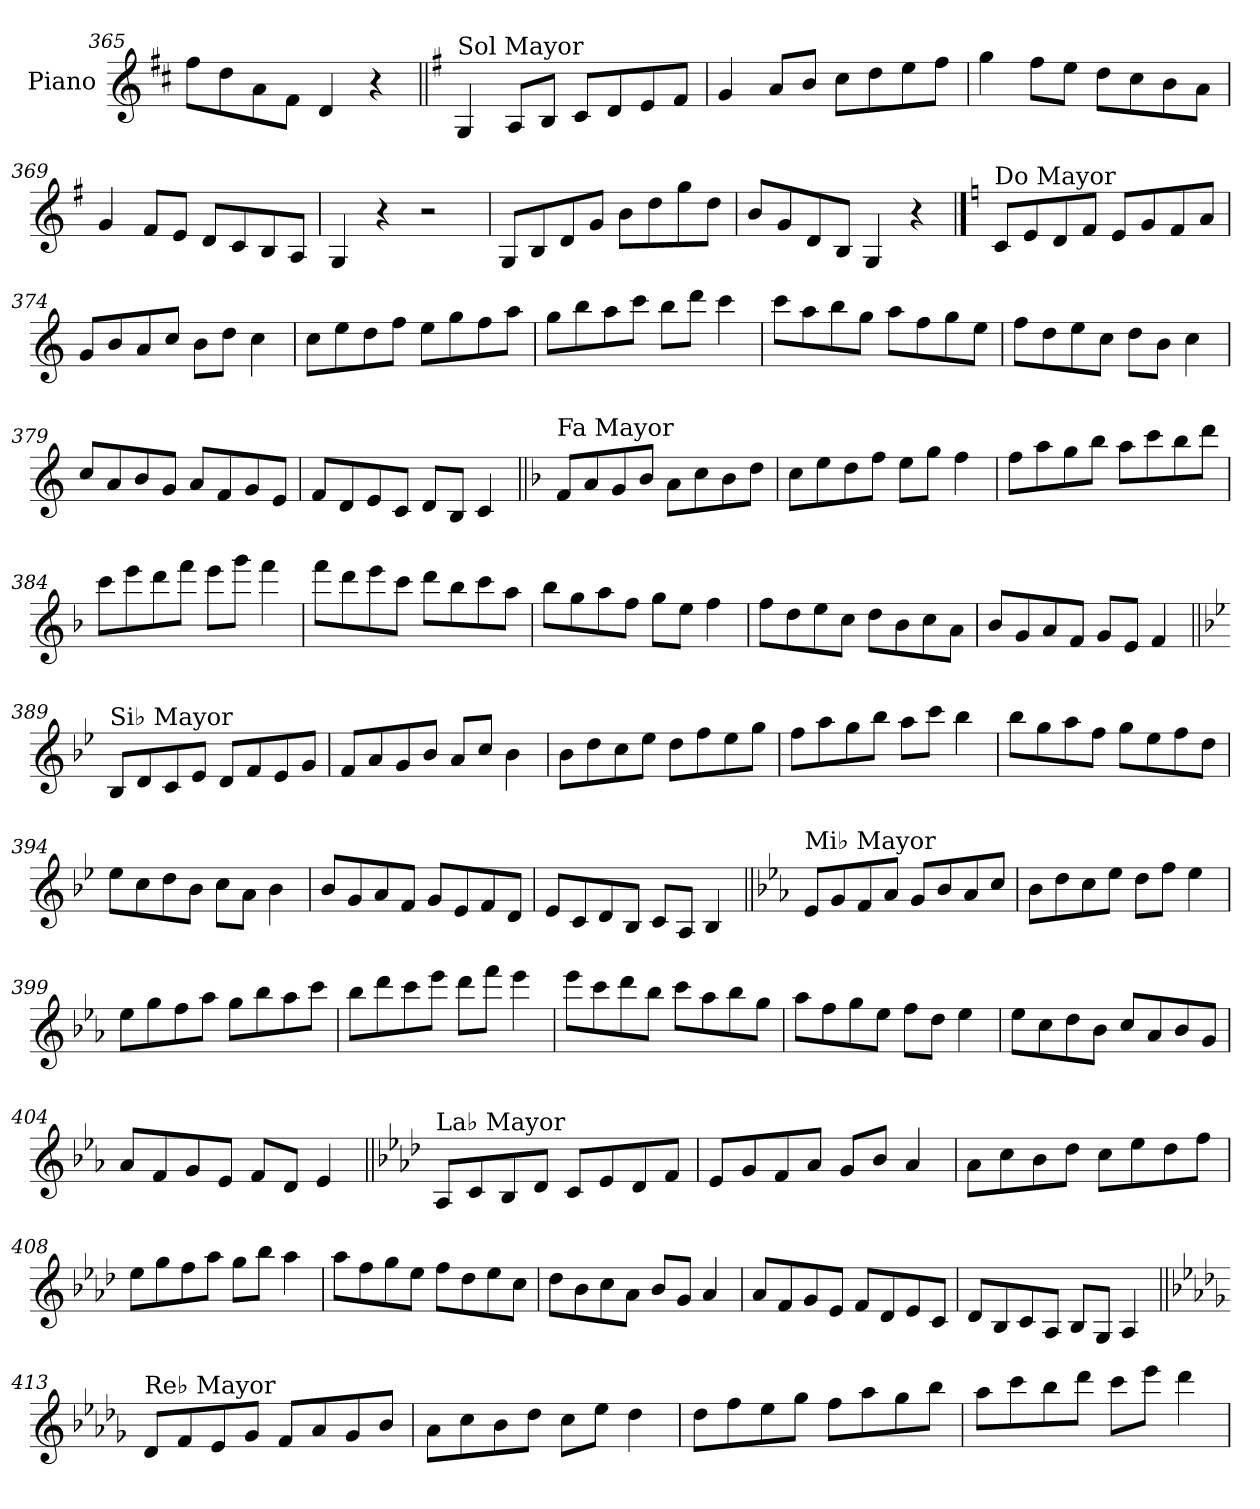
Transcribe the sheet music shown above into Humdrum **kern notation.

**kern
*part1
*staff1
*I"Piano
*I'Pno.
*clefG2
*k[f#c#]
=365
8ff#\L
8dd\
8a\
8f#\J
4d/
4r
!!LO:LB:g=z
=366||
*k[f#]
!LO:TX:a:t=Sol Mayor
4G/
8A/L
8B/J
8c/L
8d/
8e/
8f#/J
=367
4g/
8a/L
8b/J
8cc\L
8dd\
8ee\
8ff#\J
=368
4gg\
8ff#\L
8ee\J
8dd\L
8cc\
8b\
8a\J
=369
4g/
8f#/L
8e/J
8d/L
8c/
8B/
8A/J
=370
4G/
4r
2r
=371
8G/L
8B/
8d/
8g/J
8b\L
8dd\
8gg\
8dd\J
=372
8b/L
8g/
8d/
8B/J
4G/
4r
!!LO:PB:g=z
==373
*k[]
!LO:TX:a:t=Do Mayor
8c/L
8e/
8d/
8f/J
8e/L
8g/
8f/
8a/J
=374
8g/L
8b/
8a/
8cc/J
8b\L
8dd\J
4cc\
=375
8cc\L
8ee\
8dd\
8ff\J
8ee\L
8gg\
8ff\
8aa\J
=376
8gg\L
8bb\
8aa\
8ccc\J
8bb\L
8ddd\J
4ccc\
!!LO:LB:g=z
=377
8ccc\L
8aa\
8bb\
8gg\J
8aa\L
8ff\
8gg\
8ee\J
=378
8ff\L
8dd\
8ee\
8cc\J
8dd\L
8b\J
4cc\
=379
8cc/L
8a/
8b/
8g/J
8a/L
8f/
8g/
8e/J
=380
8f/L
8d/
8e/
8c/J
8d/L
8B/J
4c/
!!LO:LB:g=z
=381||
*k[b-]
!LO:TX:a:t=Fa Mayor
8f/L
8a/
8g/
8b-/J
8a\L
8cc\
8b-\
8dd\J
=382
8cc\L
8ee\
8dd\
8ff\J
8ee\L
8gg\J
4ff\
=383
8ff\L
8aa\
8gg\
8bb-\J
8aa\L
8ccc\
8bb-\
8ddd\J
=384
8ccc\L
8eee\
8ddd\
8fff\J
8eee\L
8ggg\J
4fff\
!!LO:LB:g=z
=385
8fff\L
8ddd\
8eee\
8ccc\J
8ddd\L
8bb-\
8ccc\
8aa\J
=386
8bb-\L
8gg\
8aa\
8ff\J
8gg\L
8ee\J
4ff\
=387
8ff\L
8dd\
8ee\
8cc\J
8dd\L
8b-\
8cc\
8a\J
=388
8b-/L
8g/
8a/
8f/J
8g/L
8e/J
4f/
!!LO:LB:g=z
=389||
*k[b-e-]
!LO:TX:a:t=Si♭ Mayor
8B-/L
8d/
8c/
8e-/J
8d/L
8f/
8e-/
8g/J
=390
8f/L
8a/
8g/
8b-/J
8a/L
8cc/J
4b-\
=391
8b-\L
8dd\
8cc\
8ee-\J
8dd\L
8ff\
8ee-\
8gg\J
=392
8ff\L
8aa\
8gg\
8bb-\J
8aa\L
8ccc\J
4bb-\
!!LO:LB:g=z
=393
8bb-\L
8gg\
8aa\
8ff\J
8gg\L
8ee-\
8ff\
8dd\J
=394
8ee-\L
8cc\
8dd\
8b-\J
8cc\L
8a\J
4b-\
=395
8b-/L
8g/
8a/
8f/J
8g/L
8e-/
8f/
8d/J
=396
8e-/L
8c/
8d/
8B-/J
8c/L
8A/J
4B-/
!!LO:LB:g=z
=397||
*k[b-e-a-]
!LO:TX:a:t=Mi♭ Mayor
8e-/L
8g/
8f/
8a-/J
8g/L
8b-/
8a-/
8cc/J
=398
8b-\L
8dd\
8cc\
8ee-\J
8dd\L
8ff\J
4ee-\
=399
8ee-\L
8gg\
8ff\
8aa-\J
8gg\L
8bb-\
8aa-\
8ccc\J
=400
8bb-\L
8ddd\
8ccc\
8eee-\J
8ddd\L
8fff\J
4eee-\
!!LO:LB:g=z
=401
8eee-\L
8ccc\
8ddd\
8bb-\J
8ccc\L
8aa-\
8bb-\
8gg\J
=402
8aa-\L
8ff\
8gg\
8ee-\J
8ff\L
8dd\J
4ee-\
=403
8ee-\L
8cc\
8dd\
8b-\J
8cc/L
8a-/
8b-/
8g/J
=404
8a-/L
8f/
8g/
8e-/J
8f/L
8d/J
4e-/
!!LO:PB:g=z
=405||
*k[b-e-a-d-]
!LO:TX:a:t=La♭ Mayor
8A-/L
8c/
8B-/
8d-/J
8c/L
8e-/
8d-/
8f/J
=406
8e-/L
8g/
8f/
8a-/J
8g/L
8b-/J
4a-/
=407
8a-\L
8cc\
8b-\
8dd-\J
8cc\L
8ee-\
8dd-\
8ff\J
=408
8ee-\L
8gg\
8ff\
8aa-\J
8gg\L
8bb-\J
4aa-\
!!LO:LB:g=z
=409
8aa-\L
8ff\
8gg\
8ee-\J
8ff\L
8dd-\
8ee-\
8cc\J
=410
8dd-\L
8b-\
8cc\
8a-\J
8b-/L
8g/J
4a-/
=411
8a-/L
8f/
8g/
8e-/J
8f/L
8d-/
8e-/
8c/J
=412
8d-/L
8B-/
8c/
8A-/J
8B-/L
8G/J
4A-/
!!LO:LB:g=z
=413||
*k[b-e-a-d-g-]
!LO:TX:a:t=Re♭ Mayor
8d-/L
8f/
8e-/
8g-/J
8f/L
8a-/
8g-/
8b-/J
=414
8a-\L
8cc\
8b-\
8dd-\J
8cc\L
8ee-\J
4dd-\
=415
8dd-\L
8ff\
8ee-\
8gg-\J
8ff\L
8aa-\
8gg-\
8bb-\J
=416
8aa-\L
8ccc\
8bb-\
8ddd-\J
8ccc\L
8eee-\J
4ddd-\
=
*-
